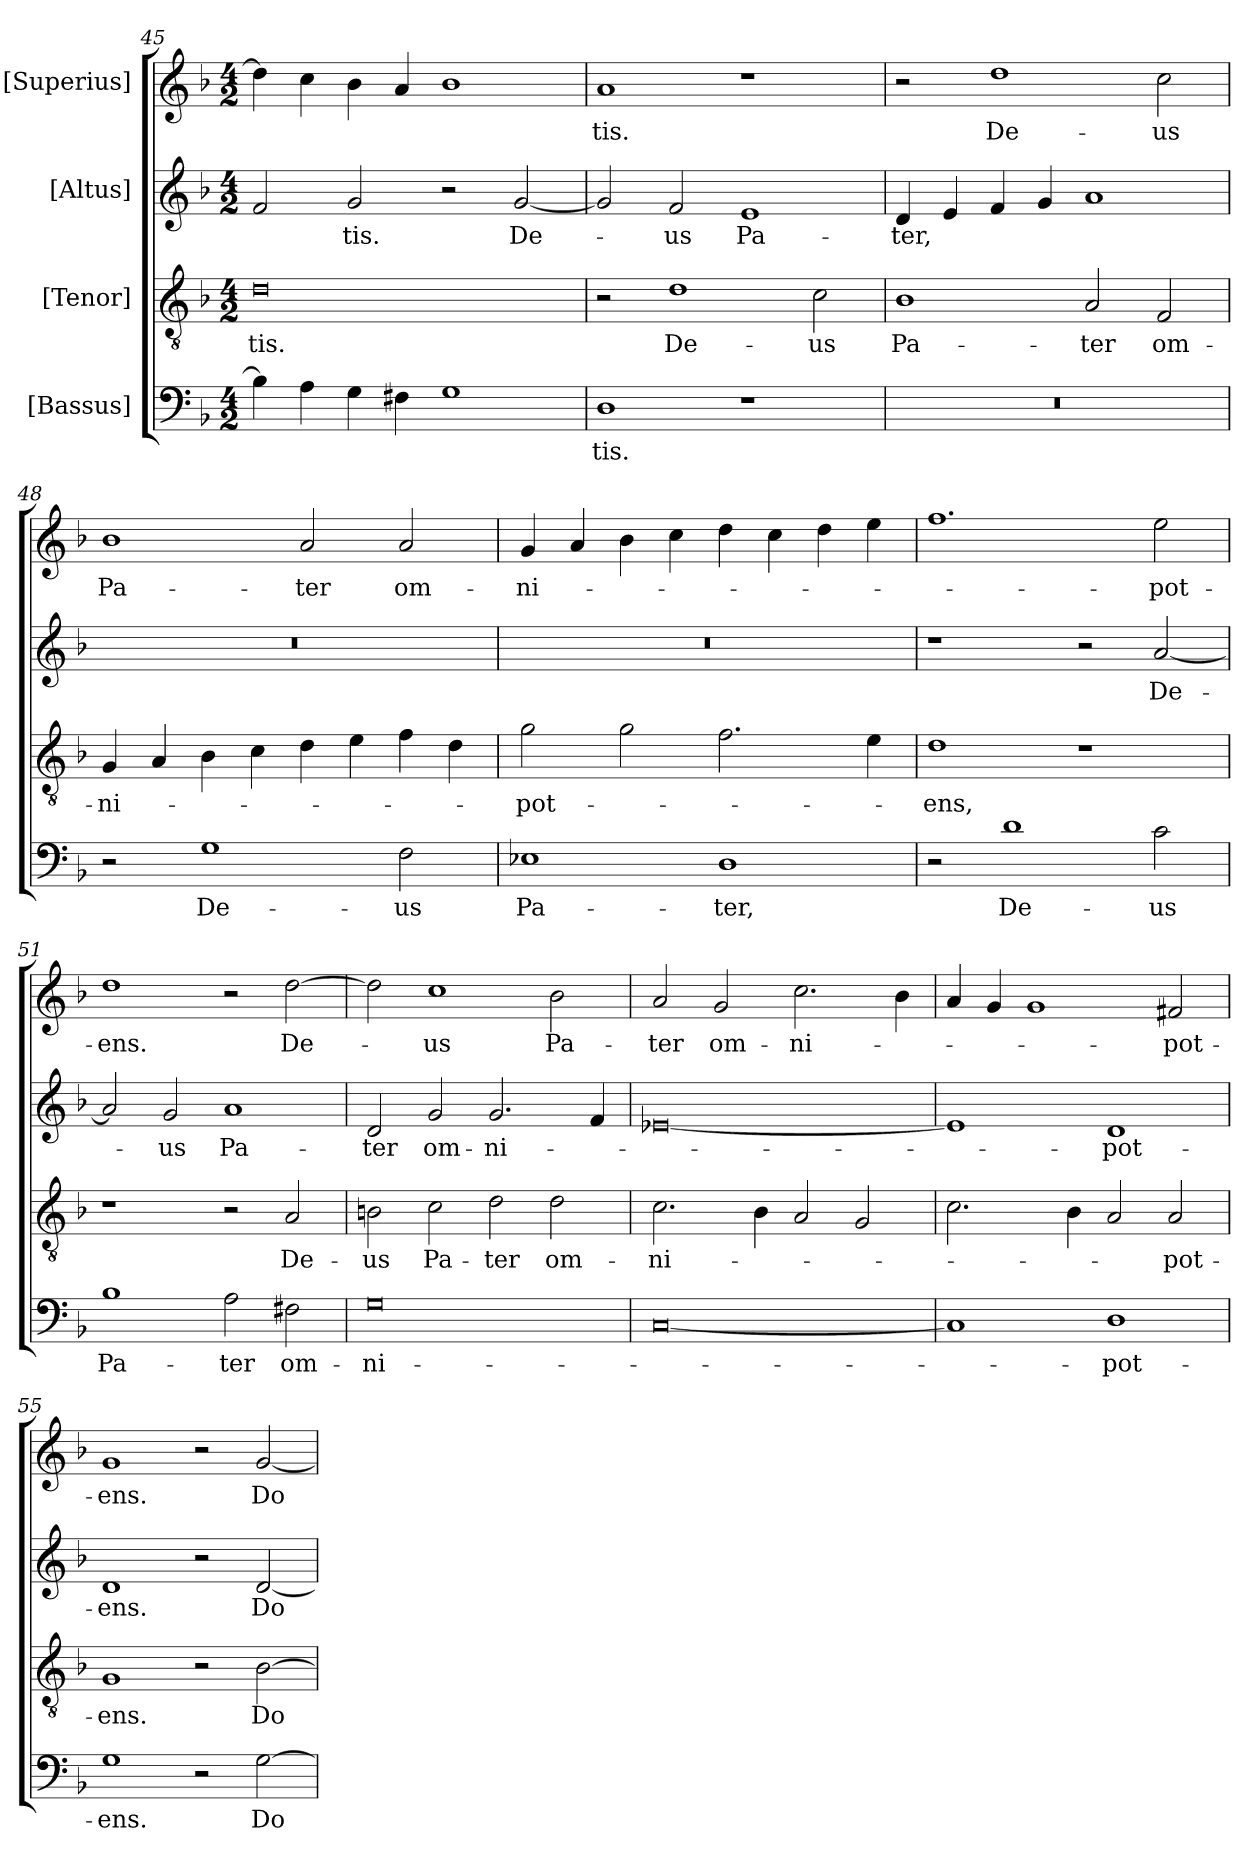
**kern	**text	**kern	**text	**kern	**text	**kern	**text
*part4	*part4	*part3	*part3	*part2	*part2	*part1	*part1
*staff4	*staff4	*staff3	*staff3	*staff2	*staff2	*staff1	*staff1
*I"[Bassus]	*	*I"[Tenor]	*	*I"[Altus]	*	*I"[Superius]	*
*clefF4	*	*clefGv2	*	*clefG2	*	*clefG2	*
*k[b-]	*	*k[b-]	*	*k[b-]	*	*k[b-]	*
*M4/2	*	*M4/2	*	*M4/2	*	*M4/2	*
=45	=45	=45	=45	=45	=45	=45	=45
4B-\]	.	0d\	-tis.	2f/	.	4dd\]	.
4A\	.	.	.	.	.	4cc\	.
4G\	.	.	.	2g/	-tis.	4b-\	.
4F#X\	.	.	.	.	.	4a/	.
1G\	.	.	.	2r	.	1b-\	.
.	.	.	.	[2g/	De-	.	.
=46	=46	=46	=46	=46	=46	=46	=46
1D\	-tis.	2r	.	2g/]	.	1a/	-tis.
.	.	1d\	De-	2f/	-us	.	.
1r	.	.	.	1e/	Pa-	1r	.
.	.	2c\	-us	.	.	.	.
=47	=47	=47	=47	=47	=47	=47	=47
0r	.	1B-\	Pa-	4d/	-ter,	2r	.
.	.	.	.	4e/	.	.	.
.	.	.	.	4f/	.	1dd\	De-
.	.	.	.	4g/	.	.	.
.	.	2A/	-ter	1a/	.	.	.
.	.	2F/	om-	.	.	2cc\	-us
=48	=48	=48	=48	=48	=48	=48	=48
2r	.	4G/	-ni-	0r	.	1b-\	Pa-
.	.	4A/	.	.	.	.	.
1G\	De-	4B-\	.	.	.	.	.
.	.	4c\	.	.	.	.	.
.	.	4d\	.	.	.	2a/	-ter
.	.	4e\	.	.	.	.	.
2F\	-us	4f\	.	.	.	2a/	om-
.	.	4d\	.	.	.	.	.
=49	=49	=49	=49	=49	=49	=49	=49
1E-X\	Pa-	2g\	-pot-	0r	.	4g/	-ni-
.	.	.	.	.	.	4a/	.
.	.	2g\	.	.	.	4b-\	.
.	.	.	.	.	.	4cc\	.
1D\	-ter,	2.f\	.	.	.	4dd\	.
.	.	.	.	.	.	4cc\	.
.	.	.	.	.	.	4dd\	.
.	.	4e\	.	.	.	4ee\	.
=50	=50	=50	=50	=50	=50	=50	=50
2r	.	1d\	-ens,	1r	.	1.ff\	.
1d\	De-	.	.	.	.	.	.
.	.	1r	.	2r	.	.	.
2c\	-us	.	.	[2a/	De-	2ee\	-pot-
=51	=51	=51	=51	=51	=51	=51	=51
1B-\	Pa-	1r	.	2a/]	.	1dd\	-ens.
.	.	.	.	2g/	-us	.	.
2A\	-ter	2r	.	1a/	Pa-	2r	.
2F#X\	om-	2A/	De-	.	.	[2dd\	De-
=52	=52	=52	=52	=52	=52	=52	=52
0G\	-ni-	2Bn\	-us	2d/	-ter	2dd\]	.
.	.	2c\	Pa-	2g/	om-	1cc\	-us
.	.	2d\	-ter	2.g/	-ni-	.	.
.	.	2d\	om-	.	.	2b-\	Pa-
.	.	.	.	4f/	.	.	.
=53	=53	=53	=53	=53	=53	=53	=53
[0C/	.	2.c\	-ni-	[0e-X/	.	2a/	-ter
.	.	.	.	.	.	2g/	om-
.	.	4B-\	.	.	.	.	.
.	.	2A/	.	.	.	2.cc\	-ni-
.	.	2G/	.	.	.	.	.
.	.	.	.	.	.	4b-\	.
=54	=54	=54	=54	=54	=54	=54	=54
1C/]	.	2.c\	.	1e-/]	.	4a/	.
.	.	.	.	.	.	4g/	.
.	.	.	.	.	.	1g/	.
.	.	4B-\	.	.	.	.	.
1D\	-pot-	2A/	.	1d/	-pot-	.	.
.	.	2A/	-pot-	.	.	2f#X/	-pot-
=55	=55	=55	=55	=55	=55	=55	=55
1G\	-ens.	1G/	-ens.	1d/	-ens.	1g/	-ens.
2r	.	2r	.	2r	.	2r	.
[2G\	Do-	[2B-\	Do-	[2d/	Do-	[2g/	Do-
=	=	=	=	=	=	=	=
*-	*-	*-	*-	*-	*-	*-	*-
